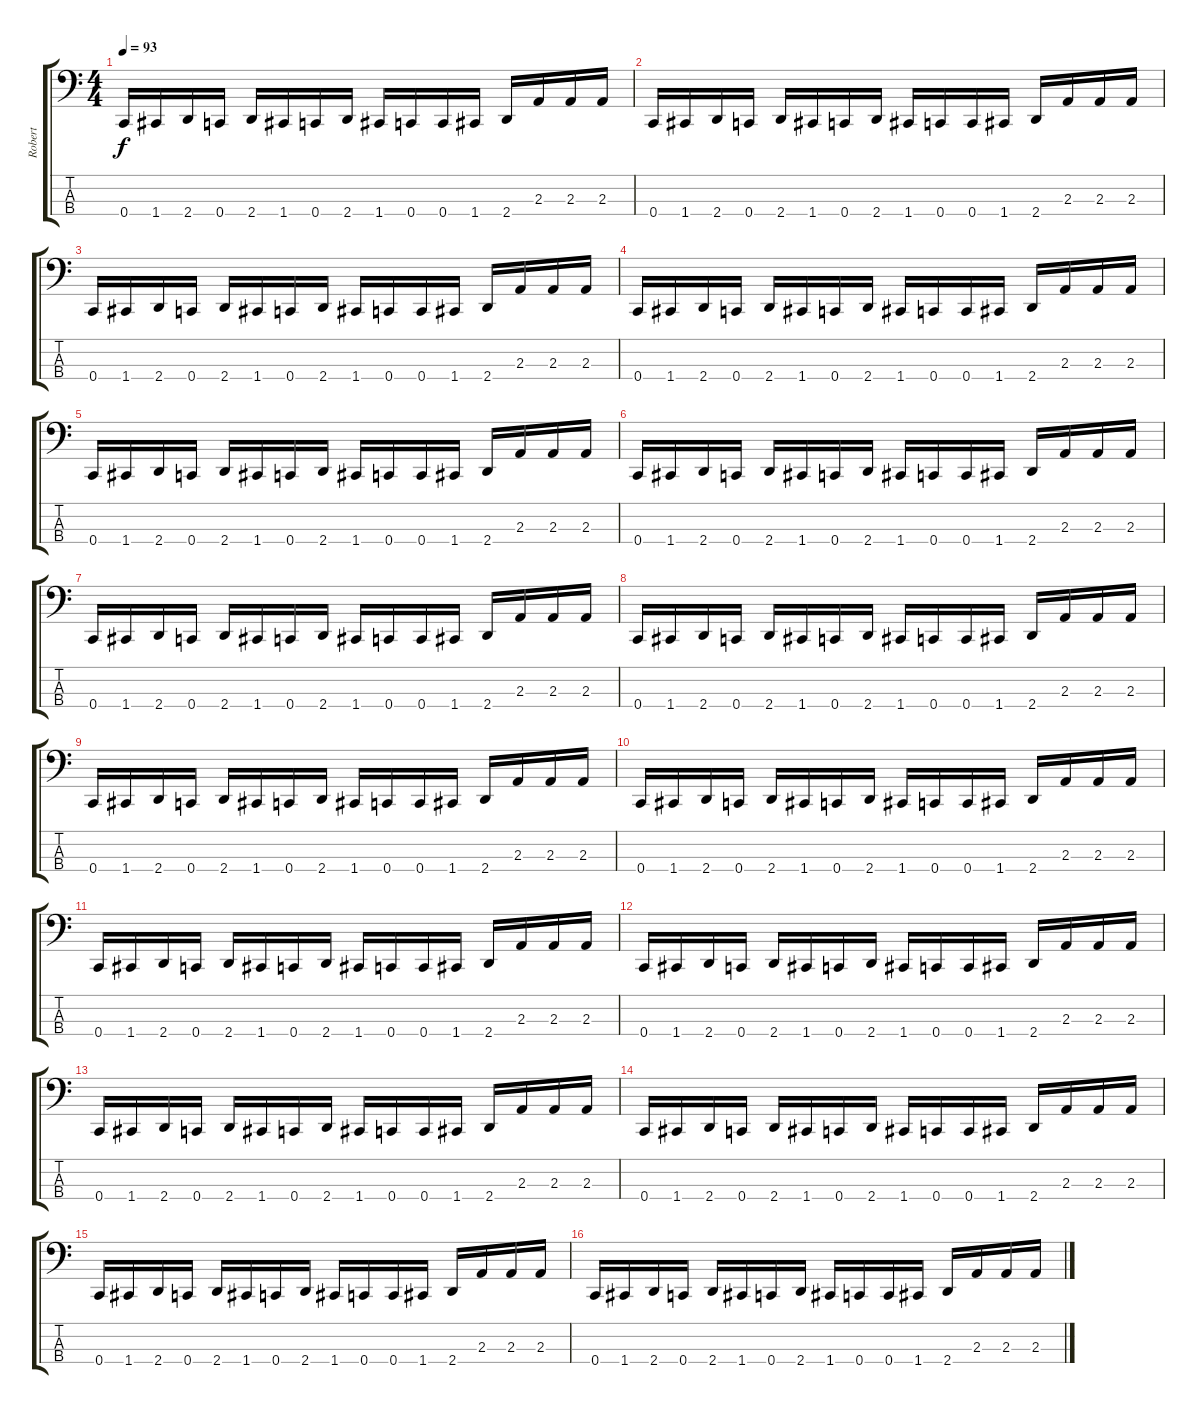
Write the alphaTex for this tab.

\track ("Robert" "Robert") {instrument electricbassfinger}
\staff {score tabs}
\tuning (F2 C2 G1 C1) {hide}
\ts (4 4)
\tempo 93
\clef f4
\ks c
0.4.16{dy f} 1.4.16 2.4.16 0.4.16 2.4.16 1.4.16 0.4.16 2.4.16 1.4.16 0.4.16 0.4.16 1.4.16 2.4.16 2.3.16 2.3.16 2.3.16 |
0.4.16 1.4.16 2.4.16 0.4.16 2.4.16 1.4.16 0.4.16 2.4.16 1.4.16 0.4.16 0.4.16 1.4.16 2.4.16 2.3.16 2.3.16 2.3.16 |
0.4.16 1.4.16 2.4.16 0.4.16 2.4.16 1.4.16 0.4.16 2.4.16 1.4.16 0.4.16 0.4.16 1.4.16 2.4.16 2.3.16 2.3.16 2.3.16 |
0.4.16 1.4.16 2.4.16 0.4.16 2.4.16 1.4.16 0.4.16 2.4.16 1.4.16 0.4.16 0.4.16 1.4.16 2.4.16 2.3.16 2.3.16 2.3.16 |
0.4.16 1.4.16 2.4.16 0.4.16 2.4.16 1.4.16 0.4.16 2.4.16 1.4.16 0.4.16 0.4.16 1.4.16 2.4.16 2.3.16 2.3.16 2.3.16 |
0.4.16 1.4.16 2.4.16 0.4.16 2.4.16 1.4.16 0.4.16 2.4.16 1.4.16 0.4.16 0.4.16 1.4.16 2.4.16 2.3.16 2.3.16 2.3.16 |
0.4.16 1.4.16 2.4.16 0.4.16 2.4.16 1.4.16 0.4.16 2.4.16 1.4.16 0.4.16 0.4.16 1.4.16 2.4.16 2.3.16 2.3.16 2.3.16 |
0.4.16 1.4.16 2.4.16 0.4.16 2.4.16 1.4.16 0.4.16 2.4.16 1.4.16 0.4.16 0.4.16 1.4.16 2.4.16 2.3.16 2.3.16 2.3.16 |
0.4.16 1.4.16 2.4.16 0.4.16 2.4.16 1.4.16 0.4.16 2.4.16 1.4.16 0.4.16 0.4.16 1.4.16 2.4.16 2.3.16 2.3.16 2.3.16 |
0.4.16 1.4.16 2.4.16 0.4.16 2.4.16 1.4.16 0.4.16 2.4.16 1.4.16 0.4.16 0.4.16 1.4.16 2.4.16 2.3.16 2.3.16 2.3.16 |
0.4.16 1.4.16 2.4.16 0.4.16 2.4.16 1.4.16 0.4.16 2.4.16 1.4.16 0.4.16 0.4.16 1.4.16 2.4.16 2.3.16 2.3.16 2.3.16 |
0.4.16 1.4.16 2.4.16 0.4.16 2.4.16 1.4.16 0.4.16 2.4.16 1.4.16 0.4.16 0.4.16 1.4.16 2.4.16 2.3.16 2.3.16 2.3.16 |
0.4.16 1.4.16 2.4.16 0.4.16 2.4.16 1.4.16 0.4.16 2.4.16 1.4.16 0.4.16 0.4.16 1.4.16 2.4.16 2.3.16 2.3.16 2.3.16 |
0.4.16 1.4.16 2.4.16 0.4.16 2.4.16 1.4.16 0.4.16 2.4.16 1.4.16 0.4.16 0.4.16 1.4.16 2.4.16 2.3.16 2.3.16 2.3.16 |
0.4.16 1.4.16 2.4.16 0.4.16 2.4.16 1.4.16 0.4.16 2.4.16 1.4.16 0.4.16 0.4.16 1.4.16 2.4.16 2.3.16 2.3.16 2.3.16 |
0.4.16 1.4.16 2.4.16 0.4.16 2.4.16 1.4.16 0.4.16 2.4.16 1.4.16 0.4.16 0.4.16 1.4.16 2.4.16 2.3.16 2.3.16 2.3.16
